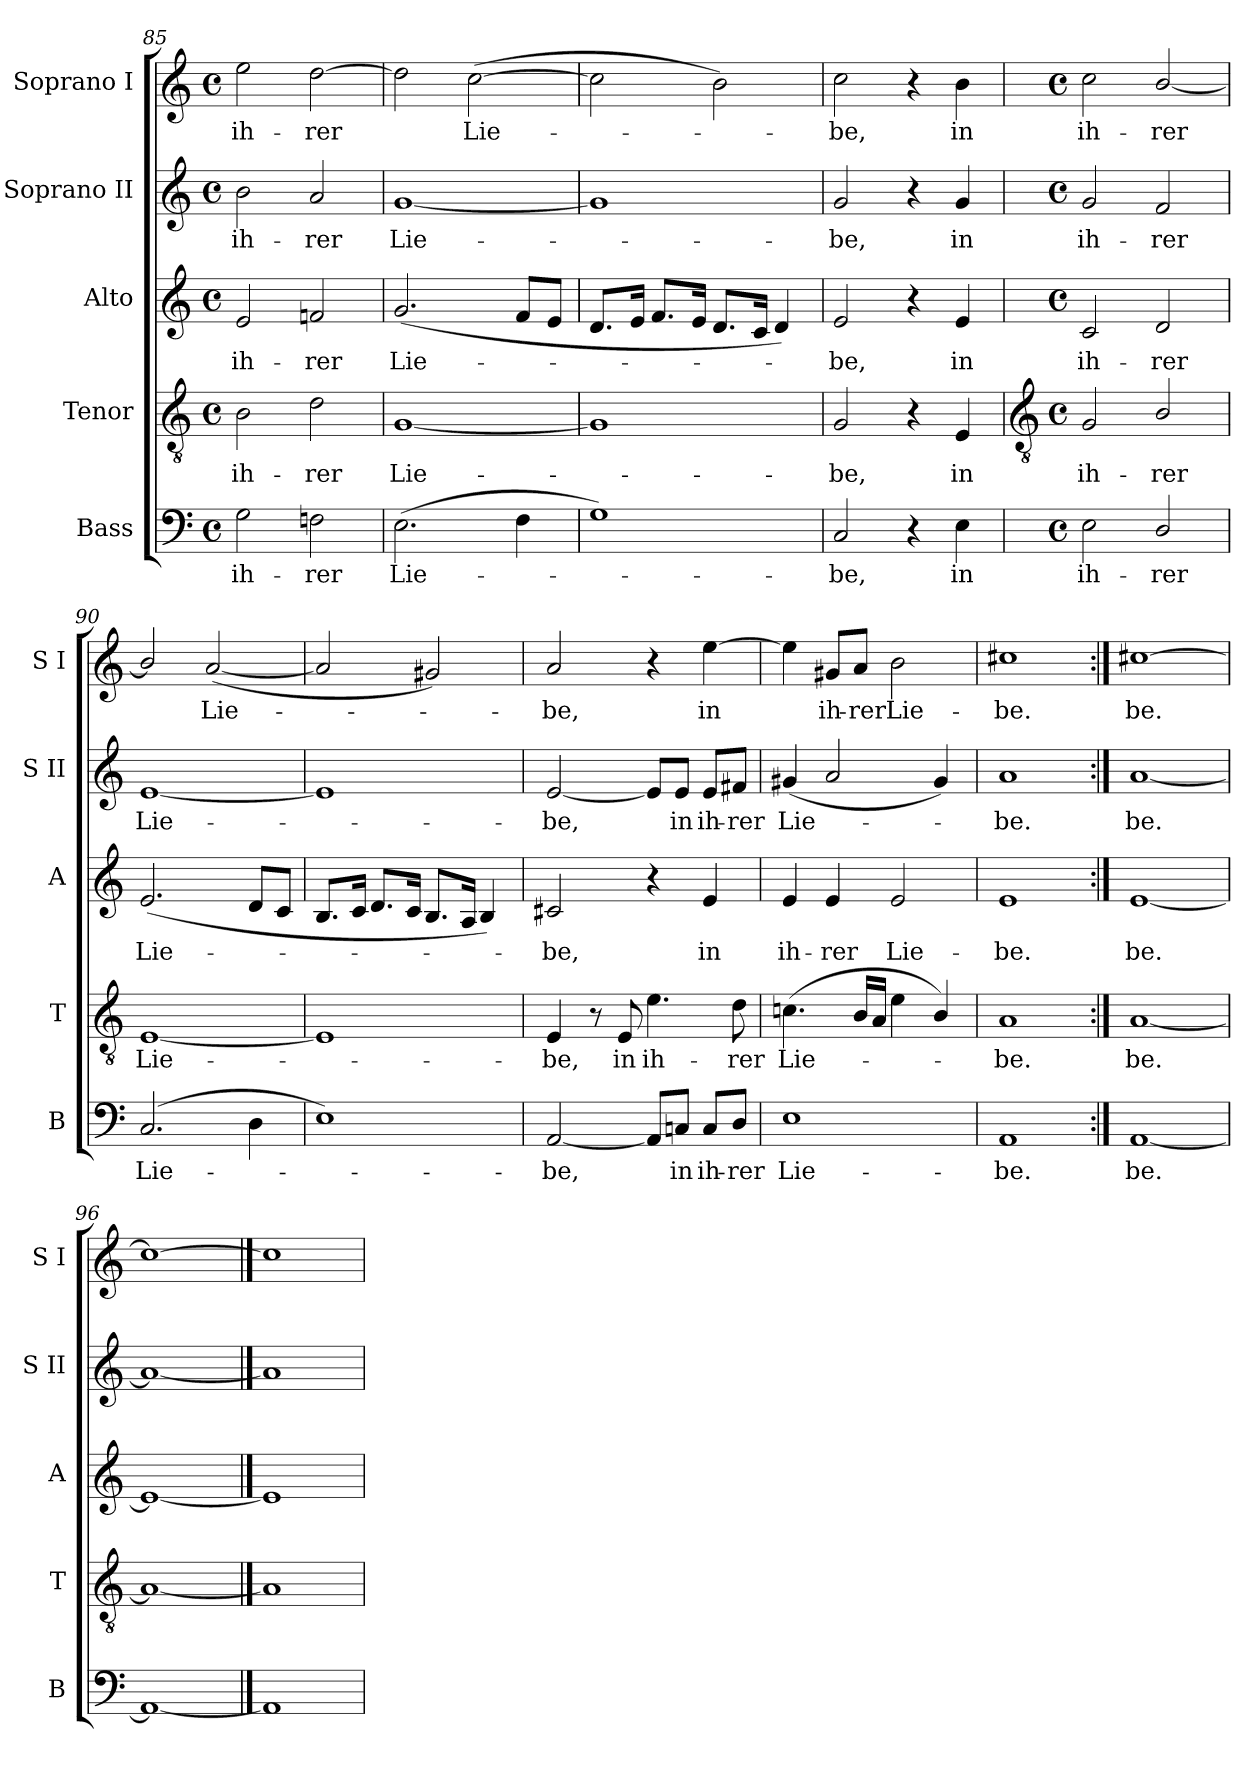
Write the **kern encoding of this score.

**kern	**text	**kern	**text	**kern	**text	**kern	**text	**kern	**text
*part5	*part5	*part4	*part4	*part3	*part3	*part2	*part2	*part1	*part1
*staff5	*staff5	*staff4	*staff4	*staff3	*staff3	*staff2	*staff2	*staff1	*staff1
*I"Bass	*	*I"Tenor	*	*I"Alto	*	*I"Soprano II	*	*I"Soprano I	*
*I'B	*	*I'T	*	*I'A	*	*I'S II	*	*I'S I	*
*clefF4	*	*clefGv2	*	*clefG2	*	*clefG2	*	*clefG2	*
*k[]	*	*k[]	*	*k[]	*	*k[]	*	*k[]	*
*C:	*	*C:	*	*C:	*	*C:	*	*C:	*
*M4/4	*	*M4/4	*	*M4/4	*	*M4/4	*	*M4/4	*
*met(c)	*	*met(c)	*	*met(c)	*	*met(c)	*	*met(c)	*
=85	=85	=85	=85	=85	=85	=85	=85	=85	=85
!	!LO:LY:b	!	!LO:LY:b	!	!LO:LY:b	!	!LO:LY:b	!	!LO:LY:b
2G	ih-	2B	ih-	2e	ih-	2b	ih-	2ee	ih-
!	!LO:LY:b	!	!LO:LY:b	!	!LO:LY:b	!	!LO:LY:b	!	!LO:LY:b
2Fn	-rer	2d	-rer	2fn	-rer	2a	-rer	[2dd	-rer
=86	=86	=86	=86	=86	=86	=86	=86	=86	=86
!	!LO:LY:b	!	!LO:LY:b	!	!LO:LY:b	!	!LO:LY:b	!	!
(>2.E	Lie-	[1G	Lie-	(<2.g	Lie-	[1g	Lie-	2dd]	.
!	!	!	!	!	!	!	!	!	!LO:LY:b
.	.	.	.	.	.	.	.	(>[2cc	Lie-
4F	.	.	.	8fL	.	.	.	.	.
.	.	.	.	8eJ	.	.	.	.	.
=87	=87	=87	=87	=87	=87	=87	=87	=87	=87
1G)	.	1G]	.	8.dL	.	1g]	.	2cc]	.
.	.	.	.	16eJ	.	.	.	.	.
.	.	.	.	8.fL	.	.	.	.	.
.	.	.	.	16eJ	.	.	.	.	.
.	.	.	.	8.dL	.	.	.	2b)	.
.	.	.	.	16cJ	.	.	.	.	.
.	.	.	.	4d)	.	.	.	.	.
=88	=88	=88	=88	=88	=88	=88	=88	=88	=88
!	!LO:LY:b	!	!LO:LY:b	!	!LO:LY:b	!	!LO:LY:b	!	!LO:LY:b
2C	be,	2G	be,	2e	be,	2g	be,	2cc	be,
4r	.	4r	.	4r	.	4r	.	4r	.
!	!LO:LY:b	!	!LO:LY:b	!	!LO:LY:b	!	!LO:LY:b	!	!LO:LY:b
4E	in	4E	in	4e	in	4g	in	4b	in
!!LO:LB:g=z
=89	=89	=89	=89	=89	=89	=89	=89	=89	=89
*	*	*clefGv2	*	*	*	*	*	*	*
*M4/4	*	*M4/4	*	*M4/4	*	*M4/4	*	*M4/4	*
*met(c)	*	*met(c)	*	*met(c)	*	*met(c)	*	*met(c)	*
!	!LO:LY:b	!	!LO:LY:b	!	!LO:LY:b	!	!LO:LY:b	!	!LO:LY:b
2E	ih-	2G	ih-	2c	ih-	2g	ih-	2cc	ih-
!	!LO:LY:b	!	!LO:LY:b	!	!LO:LY:b	!	!LO:LY:b	!	!LO:LY:b
2D/	-rer	2B/	-rer	2d	-rer	2f	-rer	[2b/	-rer
=90	=90	=90	=90	=90	=90	=90	=90	=90	=90
!	!LO:LY:b	!	!LO:LY:b	!	!LO:LY:b	!	!LO:LY:b	!	!
(>2.C	Lie-	[1E	Lie-	(<2.e	Lie-	[1e	Lie-	2b/]	.
!	!	!	!	!	!	!	!	!	!LO:LY:b
.	.	.	.	.	.	.	.	(<[2a	Lie-
4D	.	.	.	8dL	.	.	.	.	.
.	.	.	.	8cJ	.	.	.	.	.
=91	=91	=91	=91	=91	=91	=91	=91	=91	=91
1E)	.	1E]	.	8.BL	.	1e]	.	2a]	.
.	.	.	.	16cJ	.	.	.	.	.
.	.	.	.	8.dL	.	.	.	.	.
.	.	.	.	16cJ	.	.	.	.	.
.	.	.	.	8.BL	.	.	.	2g#X)	.
.	.	.	.	16AJ	.	.	.	.	.
.	.	.	.	4B)	.	.	.	.	.
=92	=92	=92	=92	=92	=92	=92	=92	=92	=92
!	!LO:LY:b	!	!LO:LY:b	!	!LO:LY:b	!	!LO:LY:b	!	!LO:LY:b
[2AA	be,	4E	be,	2c#X	be,	[2e	be,	2a	be,
.	.	8r	.	.	.	.	.	.	.
!	!	!	!LO:LY:b	!	!	!	!	!	!
.	.	8E	in	.	.	.	.	.	.
!	!	!	!LO:LY:b	!	!	!	!	!	!
8AA/L]	.	4.e	ih-	4r	.	8e/L]	.	4r	.
!	!LO:LY:b	!	!	!	!	!	!LO:LY:b	!	!
8Cn/J	in	.	.	.	.	8e/J	in	.	.
!	!LO:LY:b	!	!	!	!LO:LY:b	!	!LO:LY:b	!	!LO:LY:b
8C/L	ih-	.	.	4e	in	8e/L	ih-	[4ee	in
!	!LO:LY:b	!	!LO:LY:b	!	!	!	!LO:LY:b	!	!
8D/J	-rer	8d	-rer	.	.	8f#X/J	-rer	.	.
=93	=93	=93	=93	=93	=93	=93	=93	=93	=93
!	!LO:LY:b	!	!LO:LY:b	!	!LO:LY:b	!	!LO:LY:b	!	!
1E	Lie-	(>4.cn	Lie-	4e	ih-	(<4g#X	Lie-	4ee]	.
!	!	!	!	!	!LO:LY:b	!	!	!	!LO:LY:b
.	.	.	.	4e	-rer	2a	.	8g#X/L	ih-
!	!	!	!	!	!	!	!	!	!LO:LY:b
.	.	16BLL	.	.	.	.	.	8a/J	-rer
.	.	16AJJ	.	.	.	.	.	.	.
!	!	!	!	!	!LO:LY:b	!	!	!	!LO:LY:b
.	.	4e	.	2e	Lie-	.	.	2b	Lie-
.	.	4B/)	.	.	.	4g#)	.	.	.
=94	=94	=94	=94	=94	=94	=94	=94	=94	=94
!	!LO:LY:b	!	!LO:LY:b	!	!LO:LY:b	!	!LO:LY:b	!	!LO:LY:b
1AA	-be.	1A	be.	1e	-be.	1a	be.	1cc#X	-be.
=95:|!	=95:|!	=95:|!	=95:|!	=95:|!	=95:|!	=95:|!	=95:|!	=95:|!	=95:|!
!	!LO:LY:b	!	!LO:LY:b	!	!LO:LY:b	!	!LO:LY:b	!	!LO:LY:b
[1AA	be.	[1A	be.	[1e	be.	[1a	be.	[1cc#X	be.
=96	=96	=96	=96	=96	=96	=96	=96	=96	=96
1AA_	.	1A_	.	1e_	.	1a_	.	1cc#_	.
==97	==97	==97	==97	==97	==97	==97	==97	==97	==97
1AA]	.	1A]	.	1e]	.	1a]	.	1cc#]	.
=	=	=	=	=	=	=	=	=	=
*-	*-	*-	*-	*-	*-	*-	*-	*-	*-
